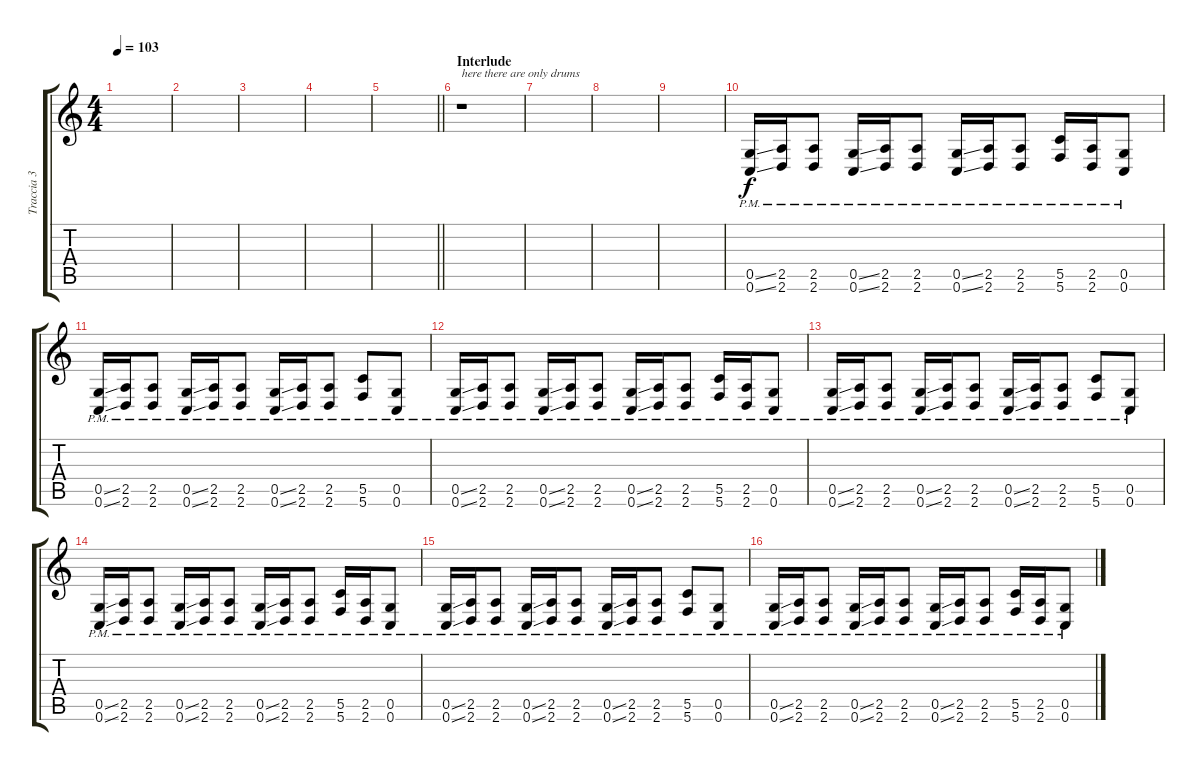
\track ("Traccia 3" "Traccia 3") {instrument distortionguitar}
\staff {score tabs}
\tuning (E4 C4 G3 C3 G2 C2) {hide}
\ts (4 4)
\tempo 103
\clef g2
\ks c
|
|
|
|
\barLineRight lightlight
|
\section ("" "Interlude ")
r.1{txt "here there are only drums"} |
|
|
|
(0.5{ss pm} 0.6{ss pm}).16 (2.5{pm} 2.6{pm}).16 (2.5{pm} 2.6{pm}).8 (0.5{ss pm} 0.6{ss pm}).16 (2.5{pm} 2.6{pm}).16 (2.5{pm} 2.6{pm}).8 (0.5{ss pm} 0.6{ss pm}).16 (2.5{pm} 2.6{pm}).16 (2.5{pm} 2.6{pm}).8 (5.5{pm} 5.6{pm}).16 (2.5{pm} 2.6{pm}).16 (0.5{pm} 0.6{pm}).8 |
(0.5{ss pm} 0.6{ss pm}).16 (2.5{pm} 2.6{pm}).16 (2.5{pm} 2.6{pm}).8 (0.5{ss pm} 0.6{ss pm}).16 (2.5{pm} 2.6{pm}).16 (2.5{pm} 2.6{pm}).8 (0.5{ss pm} 0.6{ss pm}).16 (2.5{pm} 2.6{pm}).16 (2.5{pm} 2.6{pm}).8 (5.5{pm} 5.6{pm}).8 (0.5{pm} 0.6{pm}).8 |
(0.5{ss pm} 0.6{ss pm}).16 (2.5{pm} 2.6{pm}).16 (2.5{pm} 2.6{pm}).8 (0.5{ss pm} 0.6{ss pm}).16 (2.5{pm} 2.6{pm}).16 (2.5{pm} 2.6{pm}).8 (0.5{ss pm} 0.6{ss pm}).16 (2.5{pm} 2.6{pm}).16 (2.5{pm} 2.6{pm}).8 (5.5{pm} 5.6{pm}).16 (2.5{pm} 2.6{pm}).16 (0.5{pm} 0.6{pm}).8 |
(0.5{ss pm} 0.6{ss pm}).16 (2.5{pm} 2.6{pm}).16 (2.5{pm} 2.6{pm}).8 (0.5{ss pm} 0.6{ss pm}).16 (2.5{pm} 2.6{pm}).16 (2.5{pm} 2.6{pm}).8 (0.5{ss pm} 0.6{ss pm}).16 (2.5{pm} 2.6{pm}).16 (2.5{pm} 2.6{pm}).8 (5.5{pm} 5.6{pm}).8 (0.5{pm} 0.6{pm}).8 |
(0.5{ss pm} 0.6{ss pm}).16 (2.5{pm} 2.6{pm}).16 (2.5{pm} 2.6{pm}).8 (0.5{ss pm} 0.6{ss pm}).16 (2.5{pm} 2.6{pm}).16 (2.5{pm} 2.6{pm}).8 (0.5{ss pm} 0.6{ss pm}).16 (2.5{pm} 2.6{pm}).16 (2.5{pm} 2.6{pm}).8 (5.5{pm} 5.6{pm}).16 (2.5{pm} 2.6{pm}).16 (0.5{pm} 0.6{pm}).8 |
(0.5{ss pm} 0.6{ss pm}).16 (2.5{pm} 2.6{pm}).16 (2.5{pm} 2.6{pm}).8 (0.5{ss pm} 0.6{ss pm}).16 (2.5{pm} 2.6{pm}).16 (2.5{pm} 2.6{pm}).8 (0.5{ss pm} 0.6{ss pm}).16 (2.5{pm} 2.6{pm}).16 (2.5{pm} 2.6{pm}).8 (5.5{pm} 5.6{pm}).8 (0.5{pm} 0.6{pm}).8 |
(0.5{ss pm} 0.6{ss pm}).16 (2.5{pm} 2.6{pm}).16 (2.5{pm} 2.6{pm}).8 (0.5{ss pm} 0.6{ss pm}).16 (2.5{pm} 2.6{pm}).16 (2.5{pm} 2.6{pm}).8 (0.5{ss pm} 0.6{ss pm}).16 (2.5{pm} 2.6{pm}).16 (2.5{pm} 2.6{pm}).8 (5.5{pm} 5.6{pm}).16 (2.5{pm} 2.6{pm}).16 (0.5{pm} 0.6{pm}).8
